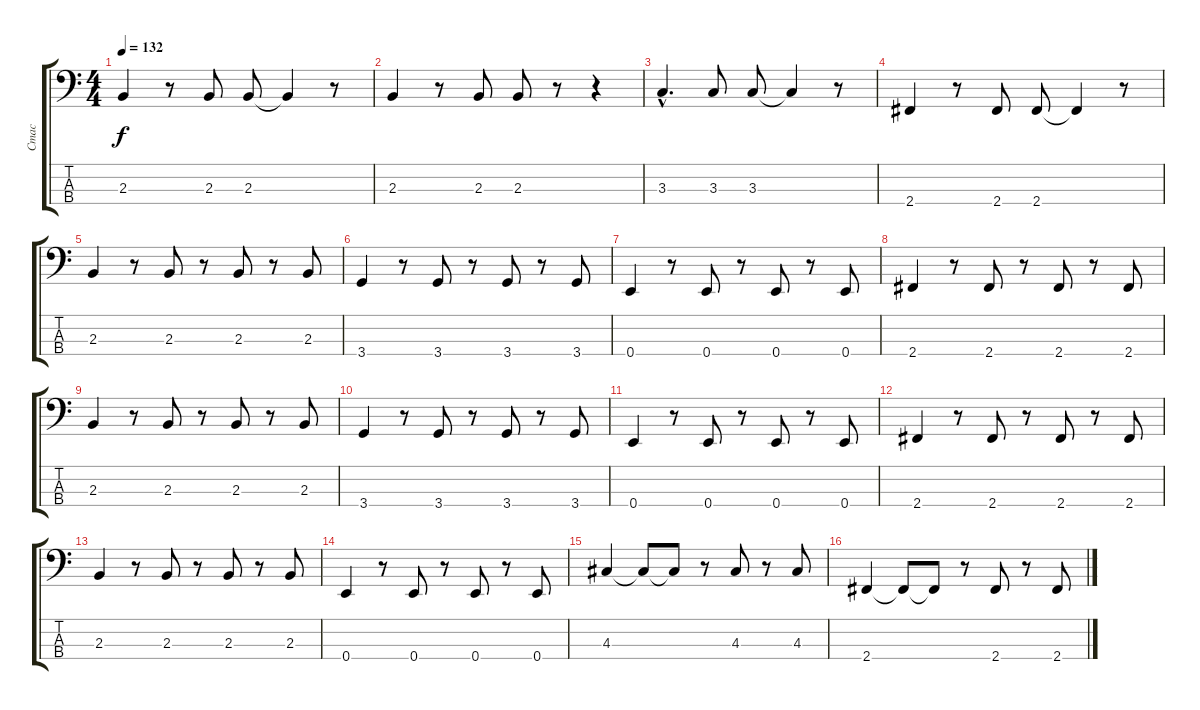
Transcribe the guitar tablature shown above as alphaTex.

\track ("Стас" "Стас") {instrument electricbassfinger}
\staff {score tabs}
\tuning (G2 D2 A1 E1) {hide}
\ts (4 4)
\tempo 132
\clef f4
\ks c
2.3.4{dy f} r.8 2.3.8 2.3.8 2.3{t}.4 r.8 |
2.3.4 r.8 2.3.8 2.3.8 r.8 r.4 |
3.3{hac}.4{d} 3.3.8 3.3.8 3.3{t}.4 r.8 |
2.4.4 r.8 2.4.8 2.4.8 2.4{t}.4 r.8 |
2.3.4 r.8 2.3.8 r.8 2.3.8 r.8 2.3.8 |
3.4.4 r.8 3.4.8 r.8 3.4.8 r.8 3.4.8 |
0.4.4 r.8 0.4.8 r.8 0.4.8 r.8 0.4.8 |
2.4.4 r.8 2.4.8 r.8 2.4.8 r.8 2.4.8 |
2.3.4 r.8 2.3.8 r.8 2.3.8 r.8 2.3.8 |
3.4.4 r.8 3.4.8 r.8 3.4.8 r.8 3.4.8 |
0.4.4 r.8 0.4.8 r.8 0.4.8 r.8 0.4.8 |
2.4.4 r.8 2.4.8 r.8 2.4.8 r.8 2.4.8 |
2.3.4 r.8 2.3.8 r.8 2.3.8 r.8 2.3.8 |
0.4.4 r.8 0.4.8 r.8 0.4.8 r.8 0.4.8 |
4.3.4 4.3{t}.8 4.3{t}.8 r.8 4.3.8 r.8 4.3.8 |
2.4.4 2.4{t}.8 2.4{t}.8 r.8 2.4.8 r.8 2.4.8
